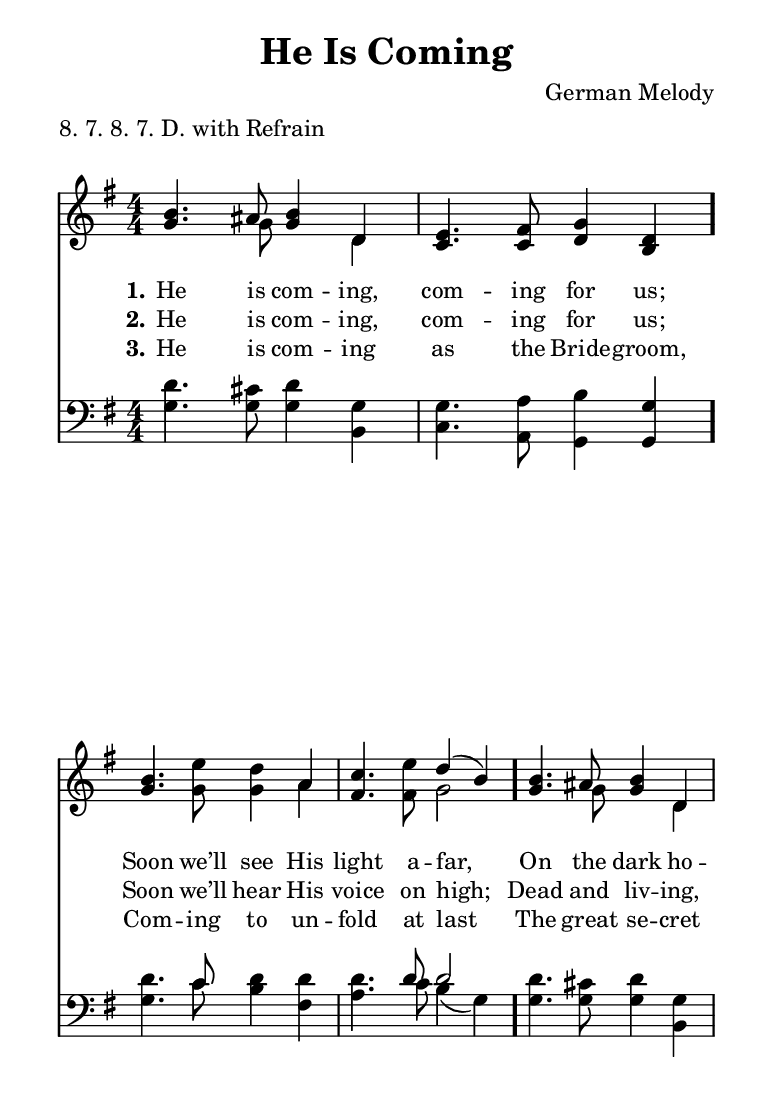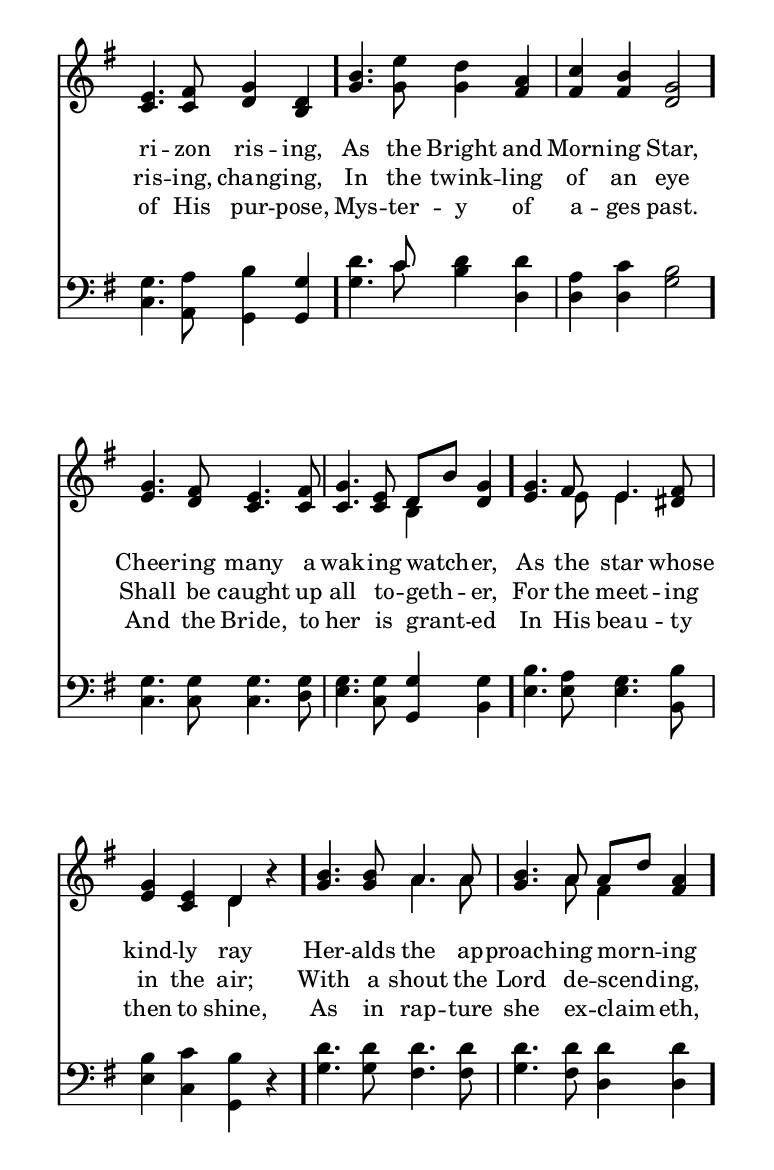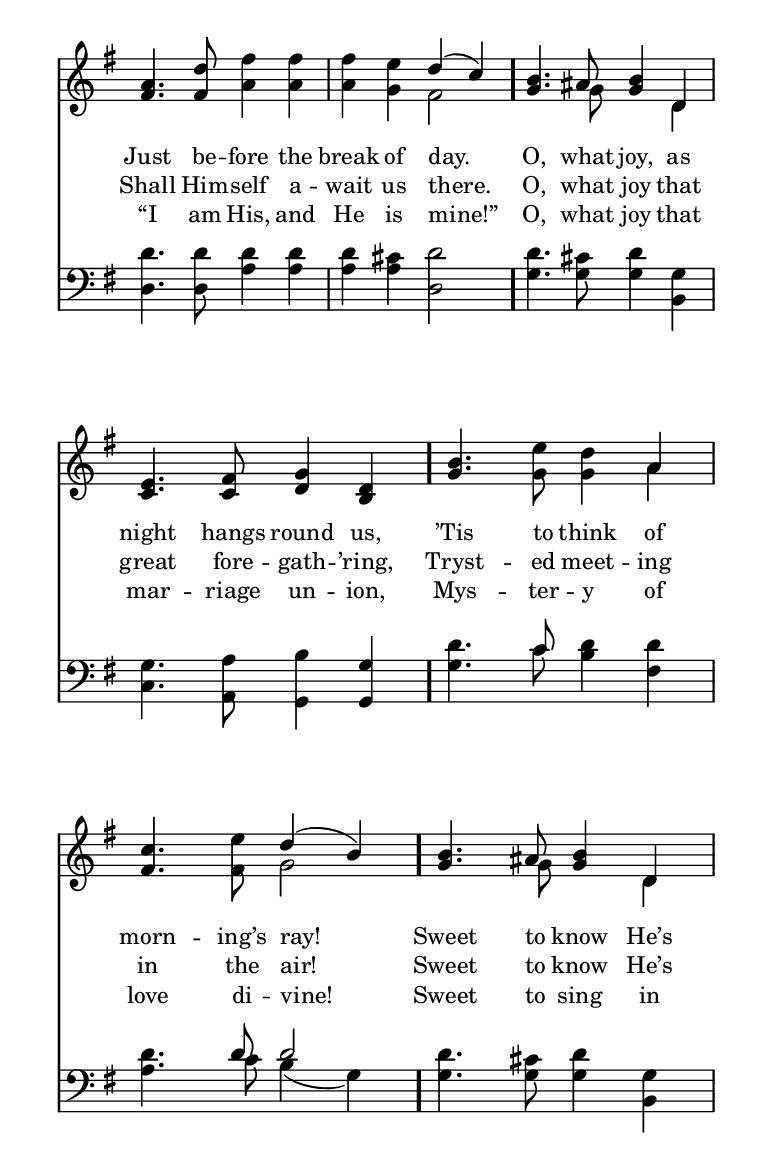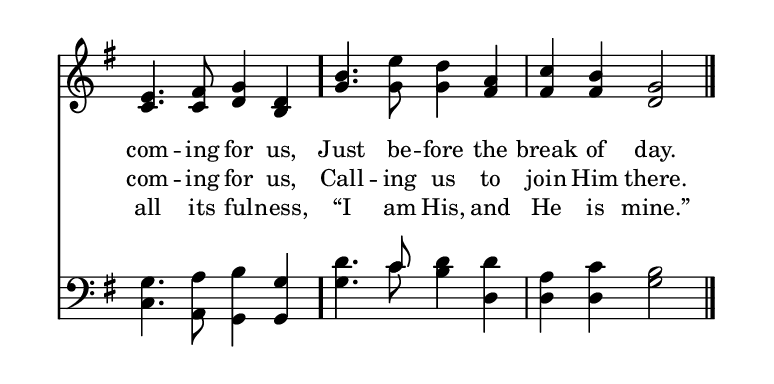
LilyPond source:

\include "common/global.ily"
\paper {
  \include "common/paper.ily"
  systems-per-page = #(cond (is-eogsized 4) (#t #f))
  system-count = #(cond (is-eogsized 6) (#t #f))
  ragged-last-bottom = ##t
}

\header{
  hymnnumber = "218"
  title = "He Is Coming"
  tunename = ""
  meter = "8. 7. 8. 7. D. with Refrain"
  poet = ""
  composer = "German Melody"
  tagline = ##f
}

global = {
  \include "common/overrides.ily"
  \override Staff.TimeSignature.style = #'numbered
  \time 4/4
  \override Score.MetronomeMark.transparent = ##t % hide all fermata changes too
  \tempo 4=110
  \key g \major
  \autoBeamOff
}

notesSoprano = {
\global
\relative c'' {

  b4. ais8 b4 d, | e4. fis8 g4 d |
  b'4. e8 d4 a | c4. e8 d4( b) |
  b4. ais8 b4 d, | e4. fis8 g4 d |
  b'4. e8 d4 a | c b g2

  g4. fis8 e4. fis8 | g4. e8 d8[ b'] g4 |
  g4. fis8 e4. fis8 | g4 e d r |
  b'4. b8 a4. a8 | b4. a8 a8[ d] a4 |
  a4. d8 fis4 fis | fis e d( c) % !

  b4. ais8 b4 d, | e4. fis8 g4 d |
  b'4. e8 d4 a | c4. e8 d4( b) |
  b4. ais8 b4 d, | e4. fis8 g4 d |
  b'4. e8 d4 a | c b g2 |

  \bar "|."

}
}

notesAlto = {
\global
\relative e' {

  g4. g8 g4 d | c4. c8 d4 b |
  g'4. g8 g4 a | fis4. fis8 g2 |
  g4. g8 g4 d | c4. c8 d4 b |
  g'4. g8 g4 fis | fis fis d2 |

  e4. d8 c4. c8 | c4. c8 b4 d |
  e4. e8 e4. dis8 | e4 c d r |
  g4. g8 a4. a8 | g4. a8 fis4 fis |
  fis4. fis8 a4 a | a g fis2 |

  g4. g8 g4 d | c4. c8 d4 b |
  g'4. g8 g4 a | fis4. fis8 g2 |
  g4. g8 g4 d | c4. c8 d4 b |
  g'4. g8 g4 fis | fis fis d2 |

}
}

notesTenor = {
\global
\relative a {

  d4. cis8 d4 g, | g4. a8 b4 g |
  d'4. c8 d4 d | d4. d8 d2 |
  d4. cis8 d4 g, | g4. a8 b4 g |
  d'4. c8 d4 d | a4 c b2 |

  g4. g8 g4. g8 | g4. g8 g4 g |
  b4. a8 g4. b8 | b4 c b r |
  d4. d8 d4. d8 | d4. d8 d4 d |
  d4. d8 d4 d | d cis d2 |

  d4. cis8 d4 g, | g4. a8 b4 g |
  d'4. c8 d4 d | d4. d8 d2 |
  d4. cis8 d4 g, | g4. a8 b4 g |
  d'4. c8 d4 d | a4 c b2 |

}
}

notesBass = {
\global
\relative f {

  g4. g8 g4 b, | c4. a8 g4 g |
  g'4. c8 b4 fis | a4. c8 b4( g) |
  g4. g8 g4 b, | c4. a8 g4 g |
  g'4. c8 b4 d, | d d g2 |

  c,4. c8 c4. d8 | e4. c8 g4 b |
  e4. e8 e4. b8 | e4 c g r |
  g'4. g8 fis4. fis8 | g4. fis8 d4 d |
  d4. d8 a'4 a | a a d,2 |

  g4. g8 g4 b, | c4. a8 g4 g |
  g'4. c8 b4 fis | a4. c8 b4( g) |
  g4. g8 g4 b, | c4. a8 g4 g |
  g'4. c8 b4 d, | d d g2 |

}
}

wordsA = \lyricmode {
\set stanza = "1."

He is com -- ing, com -- ing for us; \bar "."
Soon we’ll see His light a -- far, \bar "."
On the dark ho -- ri -- zon ris -- ing, \bar "."
As the Bright and Morn -- ing Star, \bar "."
Cheer -- ing many a wak -- ing watch -- er, \bar "."
As the star whose kind -- ly ray \bar "."
Her -- alds the ap -- proach -- ing morn -- ing \bar "."
Just be -- fore the break of day. \bar "."
O, what joy, as night hangs round us, \bar "."
’Tis to think of morn -- ing’s ray! \bar "."
Sweet to know He’s com -- ing for us, \bar "."
Just be -- fore the break of day. \bar "."

}

wordsB = \lyricmode {
\set stanza = "2."

He is com -- ing, com -- ing for us;
Soon we’ll hear His voice on high;
Dead and liv -- ing, ris -- ing, chang -- ing,
In the twink -- ling of an eye
Shall be caught up all to -- geth -- er,
For the meet -- ing in the air;
With a shout the Lord de -- scend -- ing,
Shall Him -- self a -- wait us there.
O, what joy that great fore -- gath -- ’ring,
Tryst -- ed meet -- ing in the air!
Sweet to know He’s com -- ing for us,
Call -- ing us to join Him there.

}

wordsC = \lyricmode {
\set stanza = "3."

He is com -- ing as the Bride -- groom,
Com -- ing to un -- fold at last
The great se -- cret of His pur -- pose,
Mys -- ter -- y of a -- ges past.
And the Bride, to her is grant -- ed
In His beau -- ty then to shine,
As in rap -- ture she ex -- claim -- eth,
“I am His, and He is mine!”
O, what joy that mar -- riage un -- ion,
Mys -- ter -- y of love di -- vine!
Sweet to sing in all its ful -- ness,
“I am His, and He is mine.”

}

\score {
  \context ChoirStaff <<
    \context Staff = upper <<
      \set Staff.autoBeaming = ##f
      \set ChoirStaff.systemStartDelimiter = #'SystemStartBar
      \set ChoirStaff.printPartCombineTexts = ##f
      \partcombine #'(2 . 9) \notesSoprano \notesAlto
      \context NullVoice = sopranos { \voiceOne << \notesSoprano >> }
      \context NullVoice = altos { \voiceTwo << \notesAlto >> }
      \context Lyrics = one   \lyricsto sopranos \wordsA
      \context Lyrics = two   \lyricsto sopranos \wordsB
      \context Lyrics = three \lyricsto sopranos \wordsC
    >>
    \context Staff = men <<
      \set Staff.autoBeaming = ##f
      \clef bass
      \set ChoirStaff.printPartCombineTexts = ##f
      \partcombine #'(2 . 9) \notesTenor \notesBass
      \context NullVoice = tenors { \voiceOne << \notesTenor >> }
      \context NullVoice = basses { \voiceTwo << \notesBass >> }
    >>
  >>
  \layout {
    \include "common/layout.ily"
  }
  \midi{
    \include "common/midi.ily"
  }
}

\version "2.19.49"  % necessary for upgrading to future LilyPond versions.

% vi:set et ts=2 sw=2 ai nocindent syntax=lilypond:
